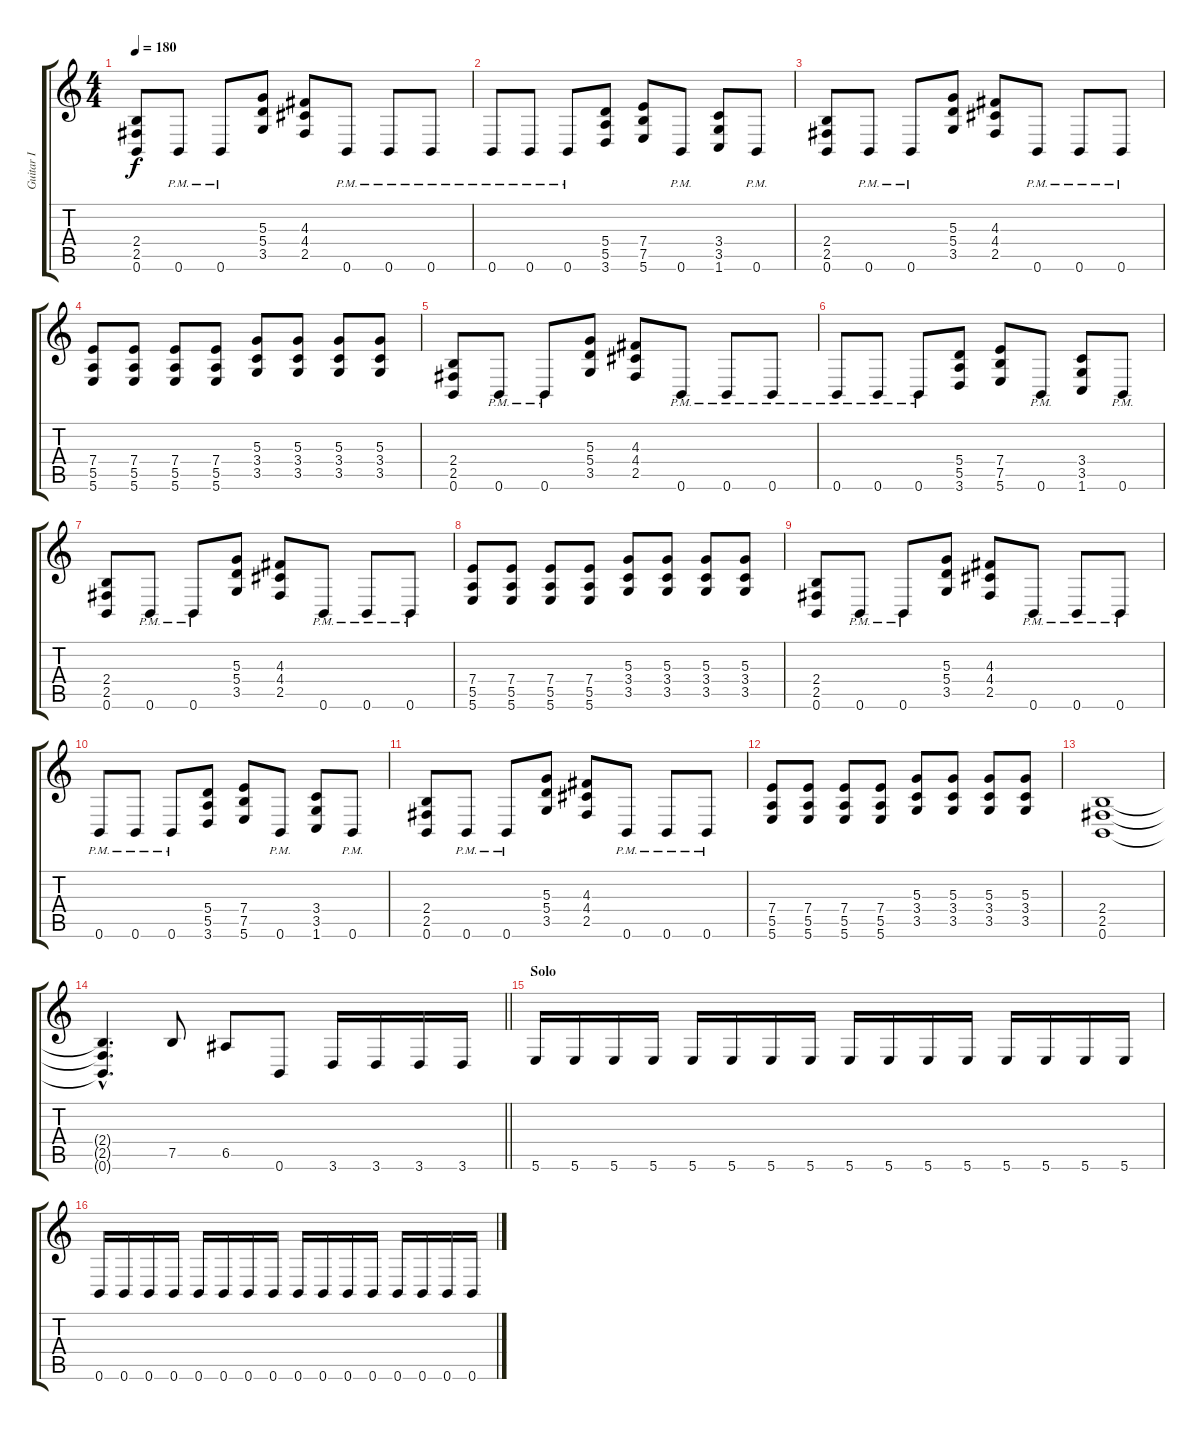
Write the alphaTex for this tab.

\track ("Guitar I" "Guitar I") {instrument distortionguitar}
\staff {score tabs}
\tuning (B3 Gb3 D3 A2 E2 B1) {hide}
\ts (4 4)
\tempo 180
\clef g2
\ks c
(2.4 2.5 0.6).8{dy f} 0.6{pm}.8 0.6{pm}.8 (5.3 5.4 3.5).8 (4.3 4.4 2.5).8 0.6{pm}.8 0.6{pm}.8 0.6{pm}.8 |
0.6{pm}.8 0.6{pm}.8 0.6{pm}.8 (5.4 5.5 3.6).8 (7.4 7.5 5.6).8 0.6{pm}.8 (3.4 3.5 1.6).8 0.6{pm}.8 |
(2.4 2.5 0.6).8 0.6{pm}.8 0.6{pm}.8 (5.3 5.4 3.5).8 (4.3 4.4 2.5).8 0.6{pm}.8 0.6{pm}.8 0.6{pm}.8 |
(7.4 5.5 5.6).8 (7.4 5.5 5.6).8 (7.4 5.5 5.6).8 (7.4 5.5 5.6).8 (5.3 3.4 3.5).8 (5.3 3.4 3.5).8 (5.3 3.4 3.5).8 (5.3 3.4 3.5).8 |
(2.4 2.5 0.6).8 0.6{pm}.8 0.6{pm}.8 (5.3 5.4 3.5).8 (4.3 4.4 2.5).8 0.6{pm}.8 0.6{pm}.8 0.6{pm}.8 |
0.6{pm}.8 0.6{pm}.8 0.6{pm}.8 (5.4 5.5 3.6).8 (7.4 7.5 5.6).8 0.6{pm}.8 (3.4 3.5 1.6).8 0.6{pm}.8 |
(2.4 2.5 0.6).8 0.6{pm}.8 0.6{pm}.8 (5.3 5.4 3.5).8 (4.3 4.4 2.5).8 0.6{pm}.8 0.6{pm}.8 0.6{pm}.8 |
(7.4 5.5 5.6).8 (7.4 5.5 5.6).8 (7.4 5.5 5.6).8 (7.4 5.5 5.6).8 (5.3 3.4 3.5).8 (5.3 3.4 3.5).8 (5.3 3.4 3.5).8 (5.3 3.4 3.5).8 |
(2.4 2.5 0.6).8 0.6{pm}.8 0.6{pm}.8 (5.3 5.4 3.5).8 (4.3 4.4 2.5).8 0.6{pm}.8 0.6{pm}.8 0.6{pm}.8 |
0.6{pm}.8 0.6{pm}.8 0.6{pm}.8 (5.4 5.5 3.6).8 (7.4 7.5 5.6).8 0.6{pm}.8 (3.4 3.5 1.6).8 0.6{pm}.8 |
(2.4 2.5 0.6).8 0.6{pm}.8 0.6{pm}.8 (5.3 5.4 3.5).8 (4.3 4.4 2.5).8 0.6{pm}.8 0.6{pm}.8 0.6{pm}.8 |
(7.4 5.5 5.6).8 (7.4 5.5 5.6).8 (7.4 5.5 5.6).8 (7.4 5.5 5.6).8 (5.3 3.4 3.5).8 (5.3 3.4 3.5).8 (5.3 3.4 3.5).8 (5.3 3.4 3.5).8 |
(2.4 2.5 0.6).1 |
\barLineRight lightlight
(2.4{hac t} 2.5{hac t} 0.6{hac t}).4{d} 7.5.8 6.5.8 0.6.8 3.6.16 3.6.16 3.6.16 3.6.16 |
\section ("" "Solo")
5.6.16 5.6.16 5.6.16 5.6.16 5.6.16 5.6.16 5.6.16 5.6.16 5.6.16 5.6.16 5.6.16 5.6.16 5.6.16 5.6.16 5.6.16 5.6.16 |
0.6.16 0.6.16 0.6.16 0.6.16 0.6.16 0.6.16 0.6.16 0.6.16 0.6.16 0.6.16 0.6.16 0.6.16 0.6.16 0.6.16 0.6.16 0.6.16
